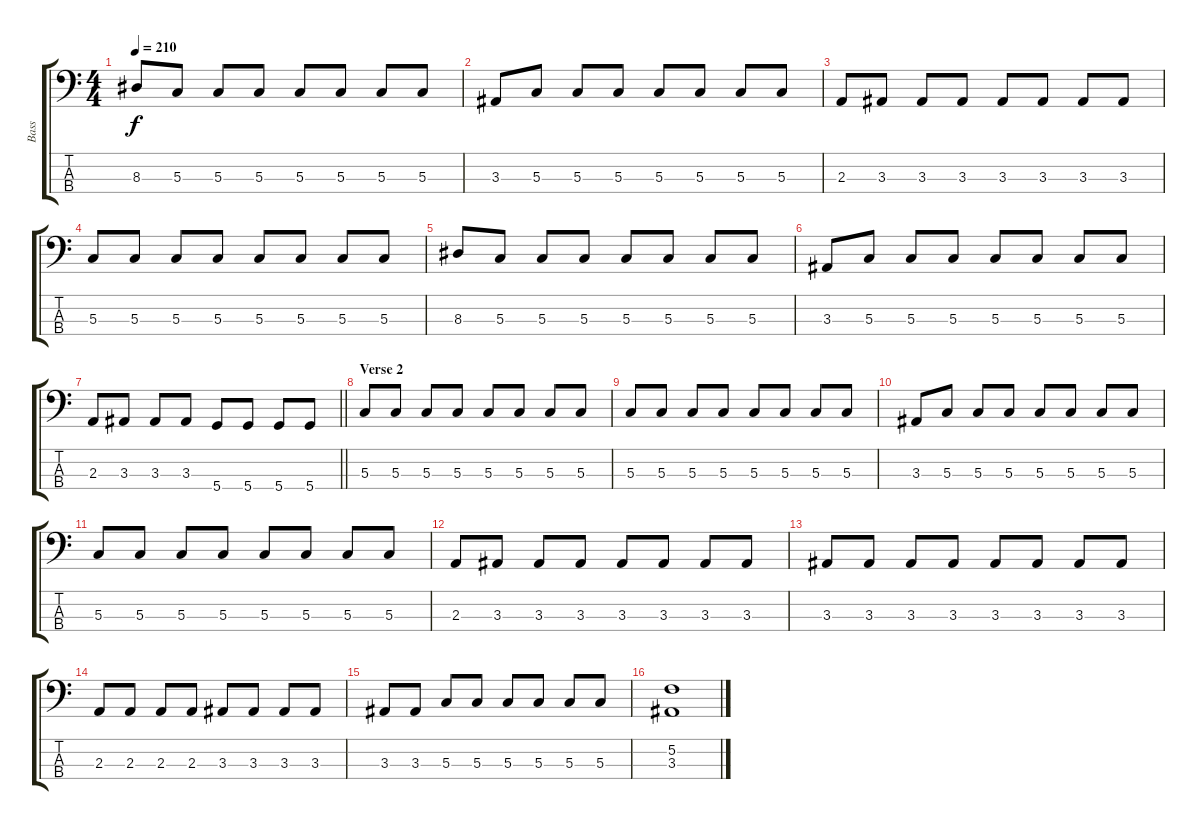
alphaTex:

\track ("Bass" "Bass") {instrument electricbassfinger}
\staff {score tabs}
\tuning (F2 C2 G1 D1) {hide}
\ts (4 4)
\tempo 210
\clef f4
\ks c
8.3.8{dy f} 5.3.8 5.3.8 5.3.8 5.3.8 5.3.8 5.3.8 5.3.8 |
3.3.8 5.3.8 5.3.8 5.3.8 5.3.8 5.3.8 5.3.8 5.3.8 |
2.3.8 3.3.8 3.3.8 3.3.8 3.3.8 3.3.8 3.3.8 3.3.8 |
5.3.8 5.3.8 5.3.8 5.3.8 5.3.8 5.3.8 5.3.8 5.3.8 |
8.3.8 5.3.8 5.3.8 5.3.8 5.3.8 5.3.8 5.3.8 5.3.8 |
3.3.8 5.3.8 5.3.8 5.3.8 5.3.8 5.3.8 5.3.8 5.3.8 |
\barLineRight lightlight
2.3.8 3.3.8 3.3.8 3.3.8 5.4.8 5.4.8 5.4.8 5.4.8 |
\section ("" "Verse 2")
5.3.8 5.3.8 5.3.8 5.3.8 5.3.8 5.3.8 5.3.8 5.3.8 |
5.3.8 5.3.8 5.3.8 5.3.8 5.3.8 5.3.8 5.3.8 5.3.8 |
3.3.8 5.3.8 5.3.8 5.3.8 5.3.8 5.3.8 5.3.8 5.3.8 |
5.3.8 5.3.8 5.3.8 5.3.8 5.3.8 5.3.8 5.3.8 5.3.8 |
2.3.8 3.3.8 3.3.8 3.3.8 3.3.8 3.3.8 3.3.8 3.3.8 |
3.3.8 3.3.8 3.3.8 3.3.8 3.3.8 3.3.8 3.3.8 3.3.8 |
2.3.8 2.3.8 2.3.8 2.3.8 3.3.8 3.3.8 3.3.8 3.3.8 |
3.3.8 3.3.8 5.3.8 5.3.8 5.3.8 5.3.8 5.3.8 5.3.8 |
(5.2 3.3).1
